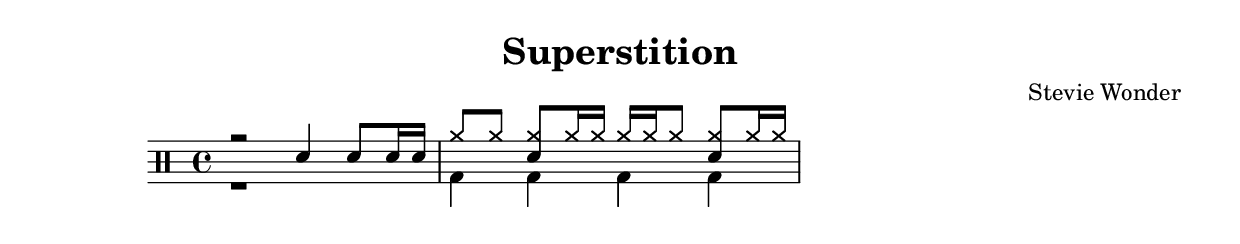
\version "2.18.0"
\header {
  title = "Superstition"
  composer = "Stevie Wonder"
}

#(define mydrums '(
                    ( ridecymbal    cross    #f   5)	
                    ( ridecymbala   xcircle  #f   5)
                    ( crashcymbal   cross    #f   6)	
                    ( splashcymbal  harmonic #f   6)
                    ( pedalhihat    cross    #f  -5)	
                    ( hihat         cross    #f   5)
                    ( snare         default  #f   1)	
                    ( sidestick     cross    #f   1)
                    ( lowmidtom     default  #f   0)	
                    ( lowtom        default  #f  -1)
                    ( hightom       default  #f   3)	
                    ( bassdrum      default  #f  -3)))

up = \drummode { 
  \stemUp
  r2 sn4 sn8[ sn16 sn] |
  hh8[ hh] <hh sn>[ hh16 hh] hh[ hh hh8] <hh sn>[ hh16 hh]
}

down = \drummode { 
  r1 |
  bd4 bd bd bd
}

\score { << \new DrumStaff <<
\set DrumStaff.drumStyleTable = #(alist->hash-table mydrums)
  \new DrumVoice { \voiceOne \up }
  \new DrumVoice { \voiceTwo \down }
>> >> }